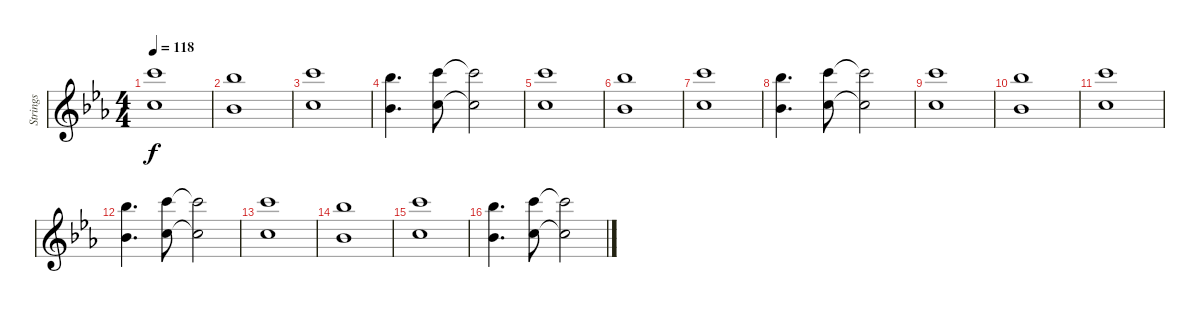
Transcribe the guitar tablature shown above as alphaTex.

\track ("Strings" "Strings") {instrument stringensemble1}
\staff {score}
\tuning (E5 B4 G4 D4 A3 E3) {hide}
\ts (4 4)
\tempo 118
\clef g2
\ks cminor
(8.1 1.2).1{dy f} |
(6.1 3.3).1 |
(8.1 1.2).1 |
(6.1 3.3).4{d} (8.1 1.2).8 (8.1{t} 1.2{t}).2 |
(8.1 1.2).1 |
(6.1 3.3).1 |
(8.1 1.2).1 |
(6.1 3.3).4{d} (8.1 1.2).8 (8.1{t} 1.2{t}).2 |
(8.1 1.2).1 |
(6.1 3.3).1 |
(8.1 1.2).1 |
(6.1 3.3).4{d} (8.1 1.2).8 (8.1{t} 1.2{t}).2 |
(8.1 1.2).1 |
(6.1 3.3).1 |
(8.1 1.2).1 |
(6.1 3.3).4{d} (8.1 1.2).8 (8.1{t} 1.2{t}).2
